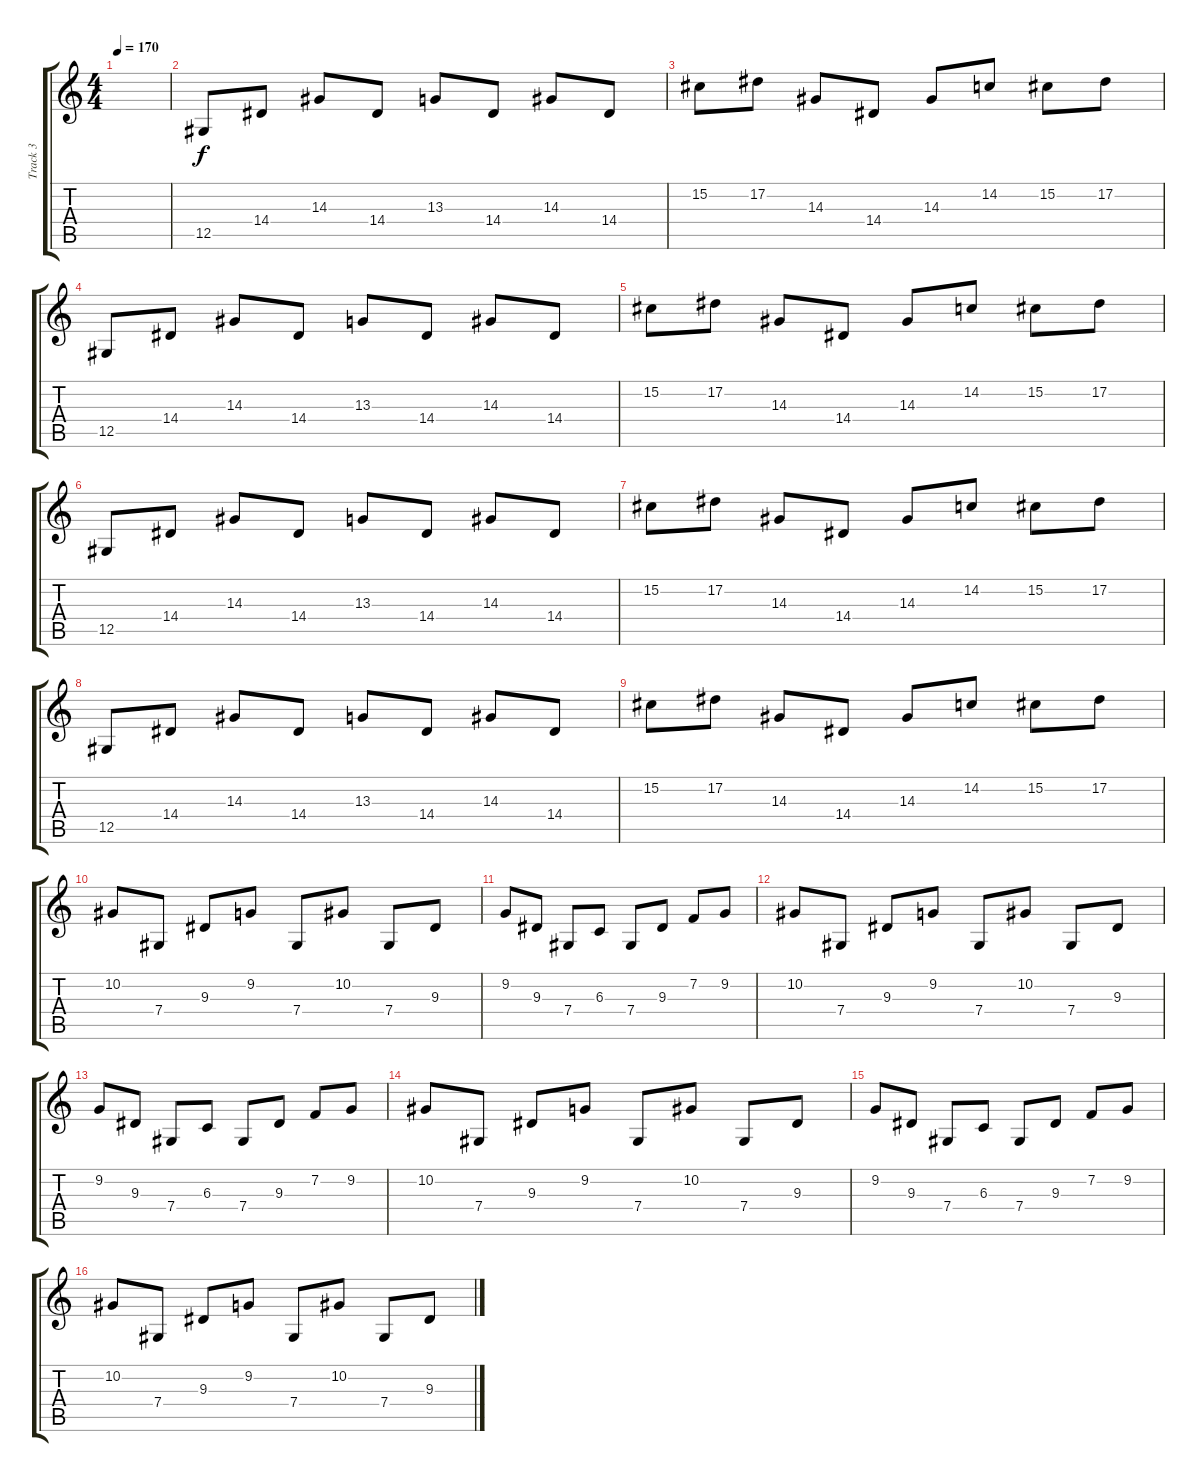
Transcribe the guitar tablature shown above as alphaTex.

\track ("Track 3" "Track 3") {instrument lead2sawtooth}
\staff {score tabs}
\tuning (Eb4 Bb3 Gb3 Db3 Ab2 Db2) {hide}
\ts (4 4)
\tempo 170
\clef g2
\ks c
|
12.5.8{dy f} 14.4.8 14.3.8 14.4.8 13.3.8 14.4.8 14.3.8 14.4.8 |
15.2.8 17.2.8 14.3.8 14.4.8 14.3.8 14.2.8 15.2.8 17.2.8 |
12.5.8 14.4.8 14.3.8 14.4.8 13.3.8 14.4.8 14.3.8 14.4.8 |
15.2.8 17.2.8 14.3.8 14.4.8 14.3.8 14.2.8 15.2.8 17.2.8 |
12.5.8 14.4.8 14.3.8 14.4.8 13.3.8 14.4.8 14.3.8 14.4.8 |
15.2.8 17.2.8 14.3.8 14.4.8 14.3.8 14.2.8 15.2.8 17.2.8 |
12.5.8 14.4.8 14.3.8 14.4.8 13.3.8 14.4.8 14.3.8 14.4.8 |
15.2.8 17.2.8 14.3.8 14.4.8 14.3.8 14.2.8 15.2.8 17.2.8 |
10.2.8 7.4.8 9.3.8 9.2.8 7.4.8 10.2.8 7.4.8 9.3.8 |
9.2.8 9.3.8 7.4.8 6.3.8 7.4.8 9.3.8 7.2.8 9.2.8 |
10.2.8 7.4.8 9.3.8 9.2.8 7.4.8 10.2.8 7.4.8 9.3.8 |
9.2.8 9.3.8 7.4.8 6.3.8 7.4.8 9.3.8 7.2.8 9.2.8 |
10.2.8 7.4.8 9.3.8 9.2.8 7.4.8 10.2.8 7.4.8 9.3.8 |
9.2.8 9.3.8 7.4.8 6.3.8 7.4.8 9.3.8 7.2.8 9.2.8 |
10.2.8 7.4.8 9.3.8 9.2.8 7.4.8 10.2.8 7.4.8 9.3.8
